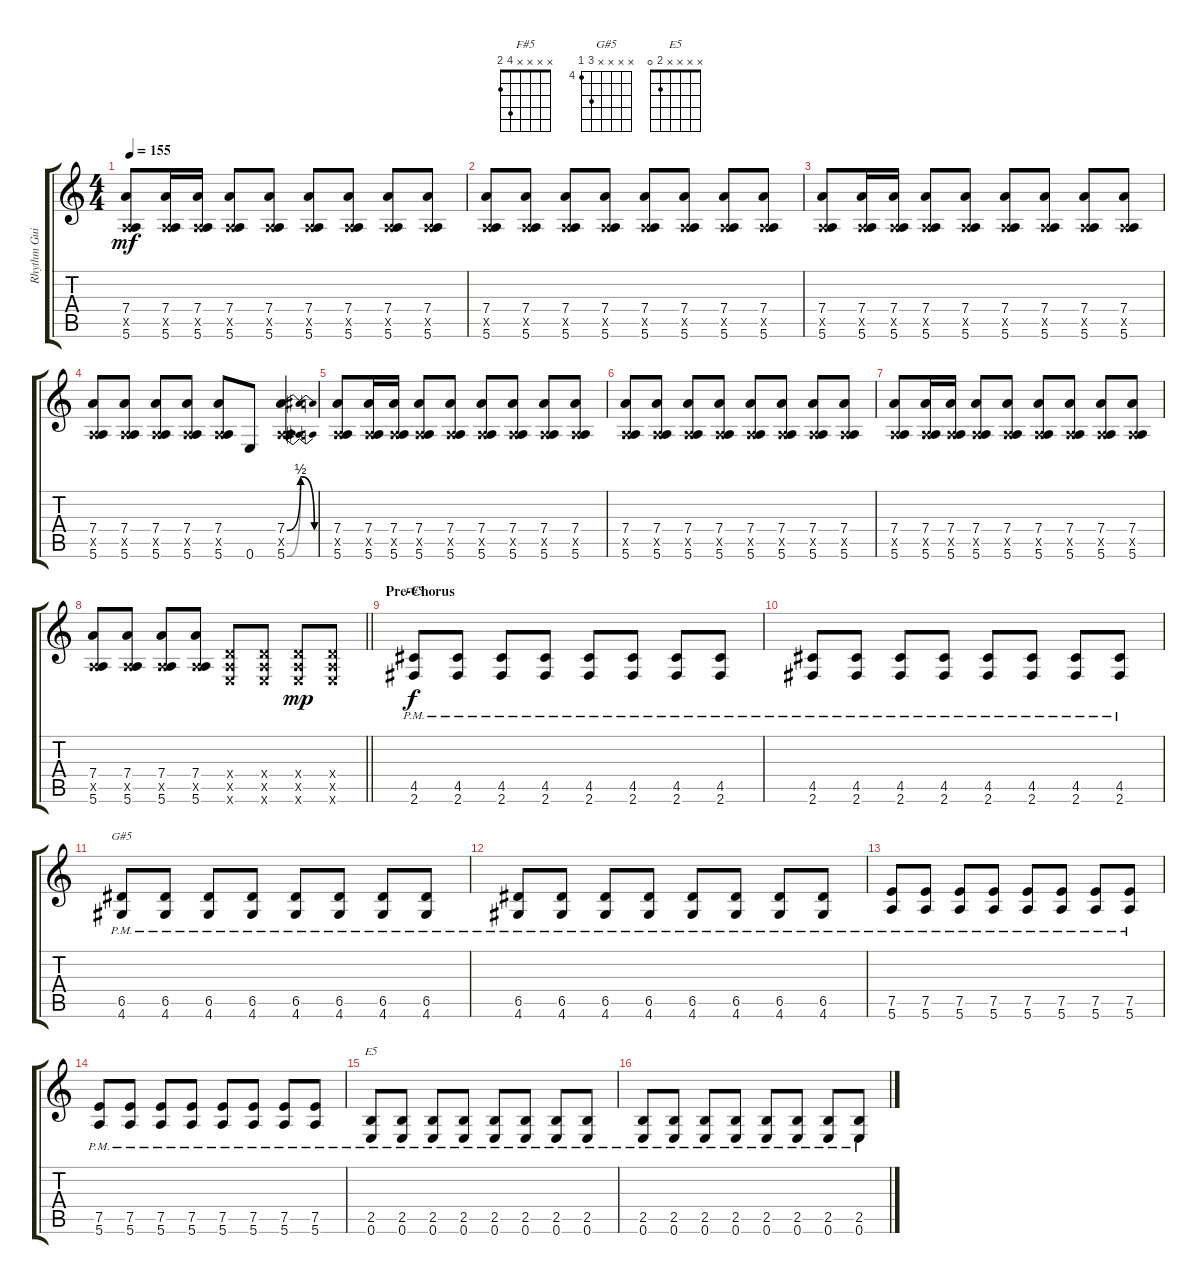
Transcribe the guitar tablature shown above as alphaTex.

\track ("Rhythm Guitar Left (Tom)" "Rhythm Gui") {instrument overdrivenguitar}
\staff {score tabs}
\tuning (E4 B3 G3 D3 A2 E2) {hide}
\chord ("F#5" x x x x 4 2)
\chord ("G#5" x x x x 6 4) {firstfret 4}
\chord ("E5" x x x x 2 0)
\ts (4 4)
\tempo 155
\clef g2
\ks c
(7.4 0.5{x} 5.6).8{dy mf} (7.4 0.5{x} 5.6).16 (7.4 0.5{x} 5.6).16 (7.4 0.5{x} 5.6).8 (7.4 0.5{x} 5.6).8 (7.4 0.5{x} 5.6).8 (7.4 0.5{x} 5.6).8 (7.4 0.5{x} 5.6).8 (7.4 0.5{x} 5.6).8 |
(7.4 0.5{x} 5.6).8 (7.4 0.5{x} 5.6).8 (7.4 0.5{x} 5.6).8 (7.4 0.5{x} 5.6).8 (7.4 0.5{x} 5.6).8 (7.4 0.5{x} 5.6).8 (7.4 0.5{x} 5.6).8 (7.4 0.5{x} 5.6).8 |
(7.4 0.5{x} 5.6).8 (7.4 0.5{x} 5.6).16 (7.4 0.5{x} 5.6).16 (7.4 0.5{x} 5.6).8 (7.4 0.5{x} 5.6).8 (7.4 0.5{x} 5.6).8 (7.4 0.5{x} 5.6).8 (7.4 0.5{x} 5.6).8 (7.4 0.5{x} 5.6).8 |
(7.4 0.5{x} 5.6).8 (7.4 0.5{x} 5.6).8 (7.4 0.5{x} 5.6).8 (7.4 0.5{x} 5.6).8 (7.4 0.5{x} 5.6).8 0.6.8 (7.4{be (bendrelease 0 0 20 2 20 2 60 0)} 0.5{x} 5.6{be (bendrelease 0 0 20 2 20 2 60 0)}).4 |
(7.4 0.5{x} 5.6).8 (7.4 0.5{x} 5.6).16 (7.4 0.5{x} 5.6).16 (7.4 0.5{x} 5.6).8 (7.4 0.5{x} 5.6).8 (7.4 0.5{x} 5.6).8 (7.4 0.5{x} 5.6).8 (7.4 0.5{x} 5.6).8 (7.4 0.5{x} 5.6).8 |
(7.4 0.5{x} 5.6).8 (7.4 0.5{x} 5.6).8 (7.4 0.5{x} 5.6).8 (7.4 0.5{x} 5.6).8 (7.4 0.5{x} 5.6).8 (7.4 0.5{x} 5.6).8 (7.4 0.5{x} 5.6).8 (7.4 0.5{x} 5.6).8 |
(7.4 0.5{x} 5.6).8 (7.4 0.5{x} 5.6).16 (7.4 0.5{x} 5.6).16 (7.4 0.5{x} 5.6).8 (7.4 0.5{x} 5.6).8 (7.4 0.5{x} 5.6).8 (7.4 0.5{x} 5.6).8 (7.4 0.5{x} 5.6).8 (7.4 0.5{x} 5.6).8 |
\barLineRight lightlight
(7.4 0.5{x} 5.6).8 (7.4 0.5{x} 5.6).8 (7.4 0.5{x} 5.6).8 (7.4 0.5{x} 5.6).8 (0.4{x} 0.5{x} 0.6{x}).8 (0.4{x} 0.5{x} 0.6{x}).8 (0.4{x} 0.5{x} 0.6{x}).8{dy mp} (0.4{x} 0.5{x} 0.6{x}).8 |
\section ("" "Pre-Chorus")
(4.5{pm} 2.6{pm}).8{ch "F#5" dy f} (4.5{pm} 2.6{pm}).8 (4.5{pm} 2.6{pm}).8 (4.5{pm} 2.6{pm}).8 (4.5{pm} 2.6{pm}).8 (4.5{pm} 2.6{pm}).8 (4.5{pm} 2.6{pm}).8 (4.5{pm} 2.6{pm}).8 |
(4.5{pm} 2.6{pm}).8 (4.5{pm} 2.6{pm}).8 (4.5{pm} 2.6{pm}).8 (4.5{pm} 2.6{pm}).8 (4.5{pm} 2.6{pm}).8 (4.5{pm} 2.6{pm}).8 (4.5{pm} 2.6{pm}).8 (4.5{pm} 2.6{pm}).8 |
(6.5{pm} 4.6{pm}).8{ch "G#5"} (6.5{pm} 4.6{pm}).8 (6.5{pm} 4.6{pm}).8 (6.5{pm} 4.6{pm}).8 (6.5{pm} 4.6{pm}).8 (6.5{pm} 4.6{pm}).8 (6.5{pm} 4.6{pm}).8 (6.5{pm} 4.6{pm}).8 |
(6.5{pm} 4.6{pm}).8 (6.5{pm} 4.6{pm}).8 (6.5{pm} 4.6{pm}).8 (6.5{pm} 4.6{pm}).8 (6.5{pm} 4.6{pm}).8 (6.5{pm} 4.6{pm}).8 (6.5{pm} 4.6{pm}).8 (6.5{pm} 4.6{pm}).8 |
(7.5{pm} 5.6{pm}).8 (7.5{pm} 5.6{pm}).8 (7.5{pm} 5.6{pm}).8 (7.5{pm} 5.6{pm}).8 (7.5{pm} 5.6{pm}).8 (7.5{pm} 5.6{pm}).8 (7.5{pm} 5.6{pm}).8 (7.5{pm} 5.6{pm}).8 |
(7.5{pm} 5.6{pm}).8 (7.5{pm} 5.6{pm}).8 (7.5{pm} 5.6{pm}).8 (7.5{pm} 5.6{pm}).8 (7.5{pm} 5.6{pm}).8 (7.5{pm} 5.6{pm}).8 (7.5{pm} 5.6{pm}).8 (7.5{pm} 5.6{pm}).8 |
(2.5{pm} 0.6{pm}).8{ch "E5"} (2.5{pm} 0.6{pm}).8 (2.5{pm} 0.6{pm}).8 (2.5{pm} 0.6{pm}).8 (2.5{pm} 0.6{pm}).8 (2.5{pm} 0.6{pm}).8 (2.5{pm} 0.6{pm}).8 (2.5{pm} 0.6{pm}).8 |
(2.5{pm} 0.6{pm}).8 (2.5{pm} 0.6{pm}).8 (2.5{pm} 0.6{pm}).8 (2.5{pm} 0.6{pm}).8 (2.5{pm} 0.6{pm}).8 (2.5{pm} 0.6{pm}).8 (2.5{pm} 0.6{pm}).8 (2.5{pm} 0.6{pm}).8
